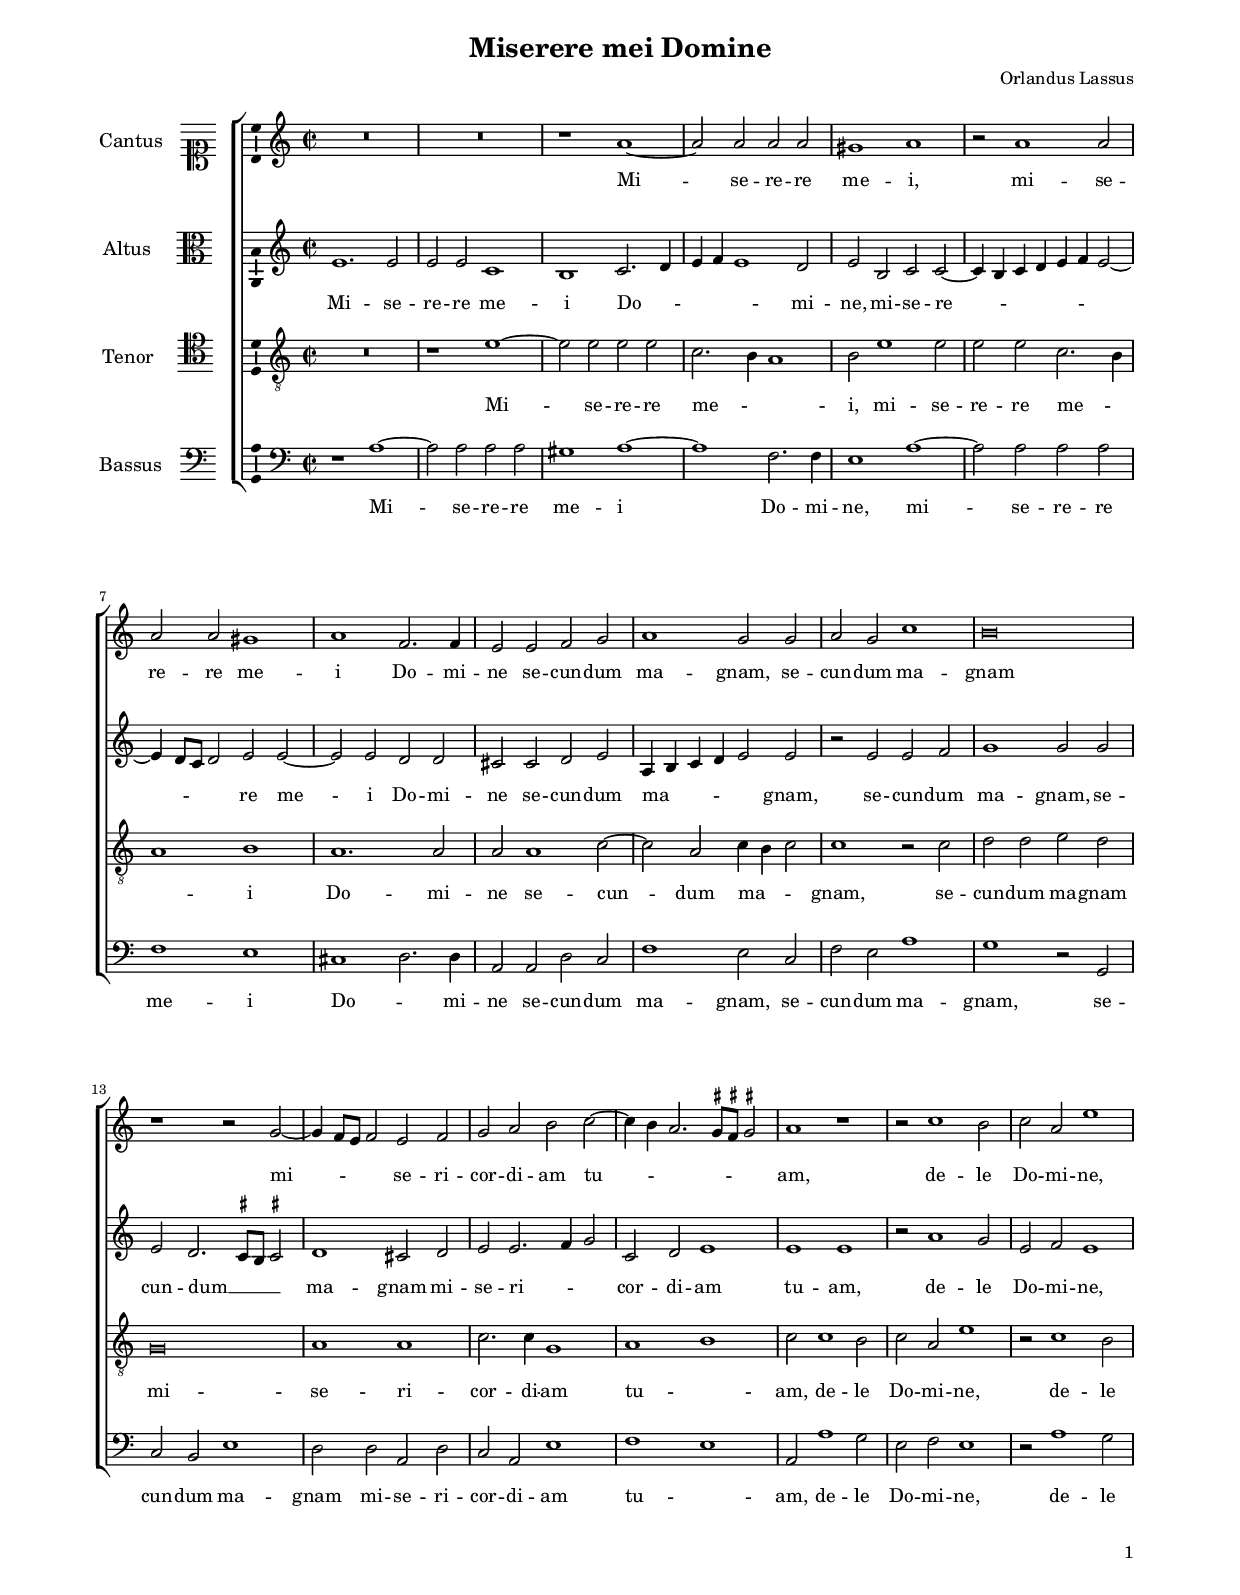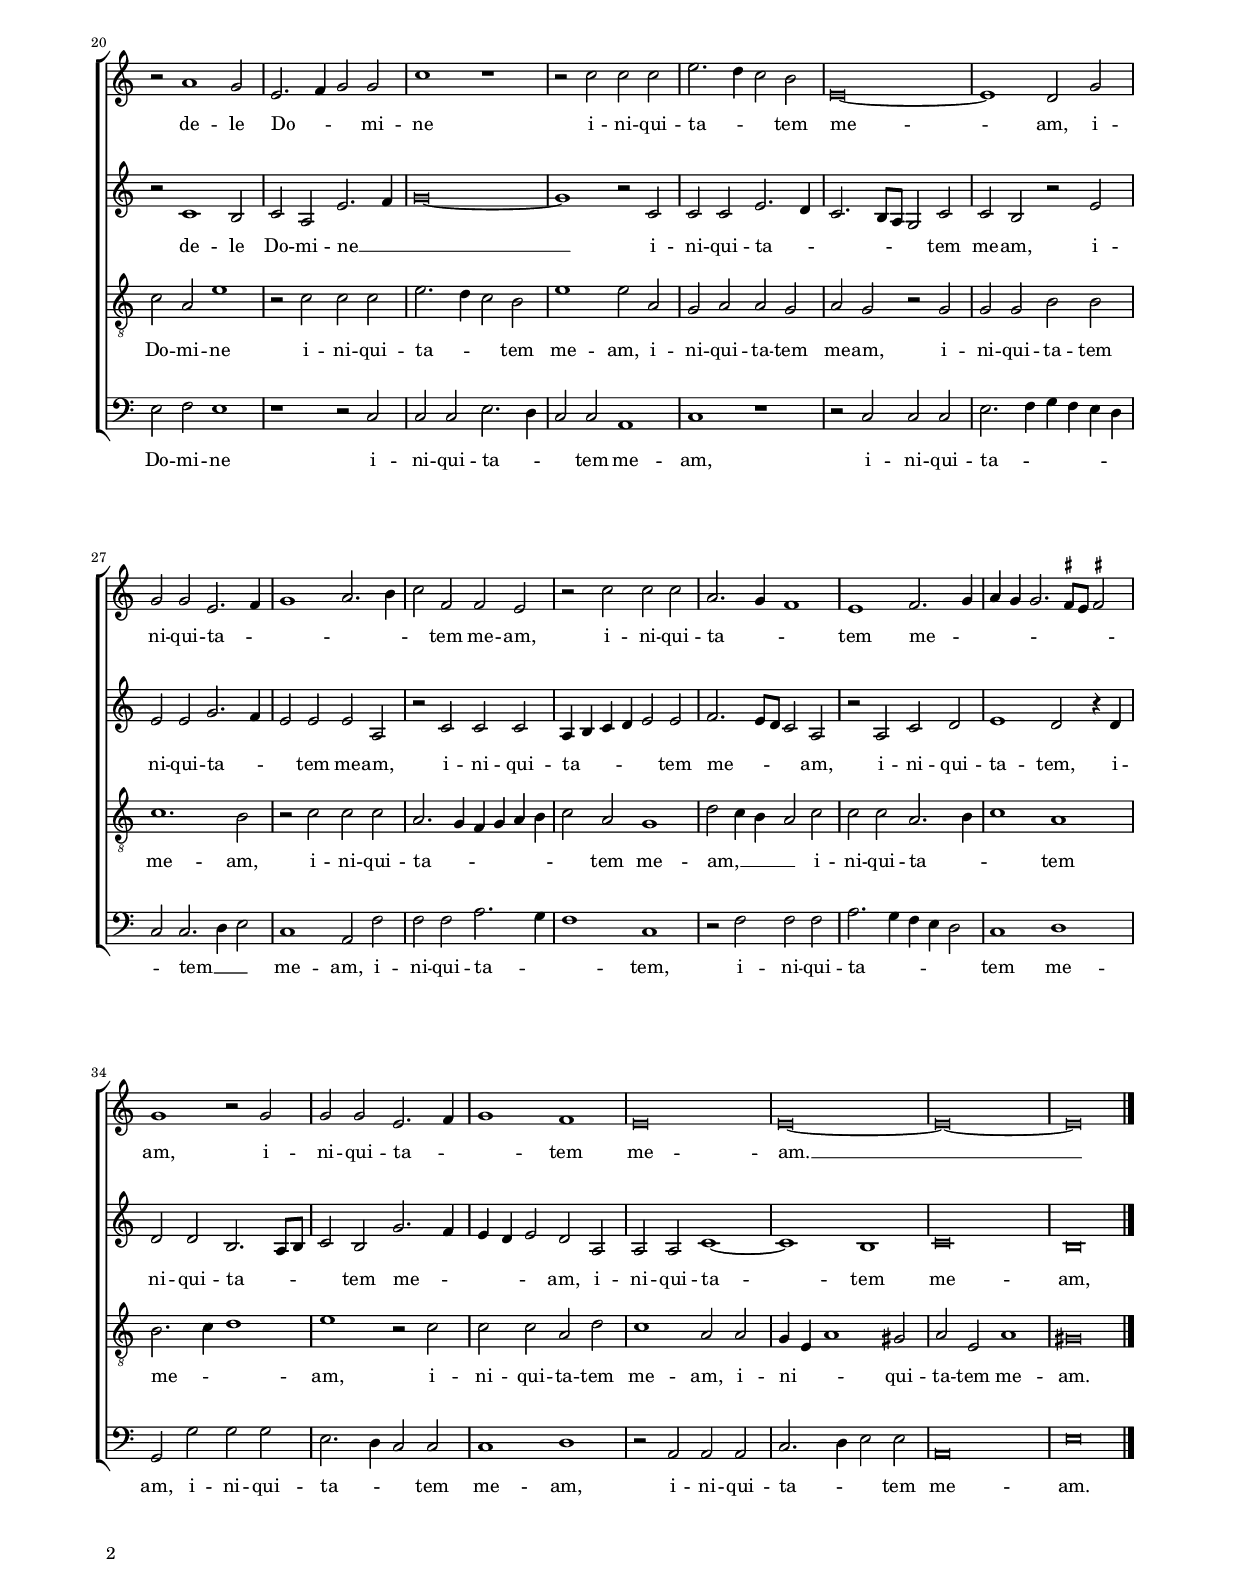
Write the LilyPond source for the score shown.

\header
{
  title="Miserere mei Domine"
  composer="Orlandus Lassus"
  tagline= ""
}

\version "2.22.1"
\language deutsch
#(set-global-staff-size 15)
% #(set-default-paper-size "letter")
#(ly:set-option 'point-and-click #f)

	

	ficta = { \once \set suggestAccidentals = ##t }
	
	forget = #(define-music-function (music) (ly:music?) #{
		\accidentalStyle forget
		$music
		\accidentalStyle default
		#})


\paper
	{
	top-margin = 2.2 \cm
	bottom-margin = 1.6 \cm
	left-margin = 1.8 \cm
	right-margin = 1.8 \cm
	ragged-bottom = ##f
	ragged-last-bottom = ##f
	print-page-number = ##f
	system-system-spacing = #'((basic-distance . 17) (minimum-distance . 14) (padding . 6) (strechability . 150))
    oddFooterMarkup=\markup   \fill-line { "" \fromproperty #'page:page-number-string }
    evenFooterMarkup=\markup  \fill-line { \fromproperty #'page:page-number-string "" }
    last-bottom-spacing = #'((basic-distance . 11) (minimum-distance . 7) (padding . 4))
%	systems-per-page = 3
%   page-count = 3        
%	min-systems-per-page = 3
	}


incipitcantus = \markup { \score {
	{
	\set Staff.instrumentName = \markup { \fontsize #1 "Cantus" }
	\key c \major
	\clef soprano
	s4 \bar ""
	}
	\layout  {
	raggedright = ##t
	indent = 1.6 \cm
	line-width = 2.2\cm
	\context { \Staff \remove Time_signature_engraver }
	\override Staff.Clef.Y-extent = #'(0 . 0)
	}} \hspace #1 }
	
      
incipitaltus = \markup { \score {
	{
	\set Staff.instrumentName = \markup { \fontsize #1 "Altus" }
	\key c \major
	\clef alto
	s4 \bar ""
	}
	\layout  {
	raggedright = ##t
	indent = 1.6 \cm
	line-width = 2.2\cm
	\context { \Staff \remove Time_signature_engraver }
	\override Staff.Clef.Y-extent = #'(0 . 0)
	}} \hspace #1 }


incipittenor = \markup { \score {
	{
	\set Staff.instrumentName = \markup { \fontsize #1 "Tenor" }
	\key c \major
	\clef tenor
	s4 \bar ""
	}
	\layout  {
	raggedright = ##t
	indent = 1.6 \cm
	line-width = 2.2\cm
	\context { \Staff \remove Time_signature_engraver }
	\override Staff.Clef.Y-extent = #'(0 . 0)
	}} \hspace #1 }


incipitbassus = \markup { \score {
	{
	\set Staff.instrumentName = \markup { \fontsize #1 "Bassus" }
	\key c \major
	\clef bass
	s4 \bar ""
	}
	\layout  {
	raggedright = ##t
	indent = 1.6 \cm
	line-width = 2.2\cm
	\context { \Staff \remove Time_signature_engraver }
	\override Staff.Clef.Y-extent = #'(0 . 0)
	}} \hspace #1 }


global = {       
	\key c \major
	\time 2/2 \set Score.measureLength = #(ly:make-moment 2/1)
    \set Score.tempoHideNote = ##t
    \tempo 2 = 85
    \skip 1*2*40 \bar "|."
	}


cantus =  \relative c''
	{
	R\breve
	R\breve
	r1 a~
	a2 a a a
%5
	gis1 a |
	r2 a1 a2
	a2 a gis1
	a1 f2. f4
	e2 e f g
%10
	a1 g2 g |
	a2 g c1
	h\breve
	r1 r2 g~
	g4 f8 e f2 e f
%15
	g2 a h c~ |
	c4 h a2. \ficta gis8 \ficta fis \ficta gis!2
	a1 r
	r2 c1 h2
	c2 a e'1
%20
	r2 a,1 g2 |
	e2. f4 g2 g
	c1 r
	r2 c c c
	e2. d4 c2 h
%25
	e,\breve~ |
	e1 d2 g
	g2 g e2. f4
	g1 a2. h4
	c2 f, f e
%30
	r2 c' c c |
	a2. g4 f1
	e1 f2. g4
	a4 g g2. \ficta fis8 e \ficta fis!2
	g1 r2 g
%35
	g2 g e2. f4 |
	g1 f
	e\breve
	e\breve~
	e\breve~
%40
	e\breve |
	}


altus =  \relative c'
	{
	e1. e2
	e2 e c1
	h1 c2. d4
	e4 f e1 d2
%5
	e2 h c c~ |
	c4 h c d e f e2~
	e4 d8 c d2 e e~
	e2 e d d
	cis2 cis d e
%10
	a,4 h c d e2 e |
	r2 e e f
	g1 g2 g
	e2 d2. \ficta cis8 h \ficta cis!2
	d1 cis2 d
%15
	e2 e2. f4 g2 |
	c,2 d e1
	e1 e
	r2 a1 g2
	e2 f e1
%20
	r2 c1 h2 |
	c2 a e'2. f4
	g\breve~
	g1 r2 c,
	c2 c e2. d4
%25
	c2. h8 a g2 c |
	c2 h r e
	e2 e g2. f4
	e2 e e a,
	r2 c c c
%30
	a4 h c d e2 e |
	f2. e8 d c2 a
	r2 a c d
	e1 d2 r4 d
	d2 d h2. a8 h
%35
	c2 h g'2. f4 |
	e4 d e2 d a
	a2 a c1~
	c1 h
	c\breve
%40
	h\breve |
	}


tenor =  \relative c'
	{
	R\breve
	r1 e~
	e2 e e e
	c2. h4 a1
%5
	h2 e1 e2 |
	e2 e c2. h4
	a1 h
	a1. a2
	a2 a1 c2~
%10
	c2 a c4 h c2 |
	c1 r2 c
	d2 d e d
	g,\breve
	a1 a
%15
	c2. c4 g1 |
	a1 h
	c2 c1 h2
	c2 a e'1
	r2 c1 h2
%20
	c2 a e'1 |
	r2 c c c
	e2. d4 c2 h
	e1 e2 a,
	g2 a a g
%25
	a2 g r g |
	g2 g h h
	c1. h2
	r2 c c c
	a2. g4 f g a h
%30
	c2 a g1 |
	d'2 c4 h a2 c
	c2 c a2. h4
	c1 a
	h2. c4 d1
%35
	e1 r2 c |
	c2 c a d
	c1 a2 a
	g4 e a1 gis2
	a2 e a1
%40
	gis\breve |
	}


bassus  =  \relative c
	{
	r1 a'~
	a2 a a a
	gis1 a~
	a1 f2. f4
%5
	e1 a~ |
	a2 a a a
	f1 e
	cis1 d2. d4
	a2 a d c
%10
	f1 e2 c |
	f2 e a1
	g1 r2 g,
	c2 h e1
	d2 d a d
%15
	c2 a e'1 |
	f1 e
	a,2 a'1 g2
	e2 f e1
	r2 a1 g2
%20
	e2 f e1 |
	r1 r2 c
	c2 c e2. d4
	c2 c a1
	c1 r
%25
	r2 c c c |
	e2. f4 g4 f e d
	c2 c2. d4 e2
	c1 a2 f'
	f2 f a2. g4
%30
	f1 c |
	r2 f f f
	a2. g4 f e d2
	c1 d
	g,2 g' g g
%35
	e2. d4 c2 c |
	c1 d
	r2 a a a
	c2. d4 e2 e
	a,\breve
%40
	e'\breve |
	}

lyricscantus = \lyricmode {
	Mi -- se -- re -- re me -- i,
    mi -- se -- re -- re me -- i Do -- mi -- ne
    se -- cun -- dum ma -- gnam,
    se -- cun -- dum ma -- gnam
    mi -- _ _ _ se -- ri -- cor -- di -- am tu -- _ _ _ _ _ am,
    de -- le Do -- mi -- ne,
    de -- le Do -- _ _ mi -- ne
    i -- ni -- qui -- ta -- _ _ tem me -- am,
    i -- ni -- qui -- ta -- _ _ _ _ _ tem me -- am,
    i -- ni -- qui -- ta -- _ _ tem me -- _ _ _ _ _ _ _ am,
    i -- ni -- qui -- ta -- _ _ tem me -- am. __
	}


lyricsaltus = \lyricmode {
	Mi -- se -- re -- re me -- i Do -- _ _ _ _ mi -- ne,
    mi -- se -- re -- _ _ _ _ _ _ _ _ _ re me -- i Do -- mi -- ne
    se -- cun -- dum ma -- _ _ _ _ gnam,
    se -- cun -- dum ma -- gnam,
    se -- cun -- dum __ _ _ _ ma -- gnam
    mi -- se -- ri -- _ _ cor -- di -- am tu -- am,
    de -- le Do -- mi -- ne,
    de -- le Do -- mi -- ne __ _ _
    i -- ni -- qui -- ta -- _ _ _ _ _ tem me -- am,
    i -- ni -- qui -- ta -- _ _ tem me -- am,
    i -- ni -- qui -- ta -- _ _ _ _ tem me -- _ _ _ am,
    i -- ni -- qui -- ta -- tem,
    i -- ni -- qui -- ta -- _ _ _ tem me -- _ _ _ _ am,
    i -- ni -- qui -- ta -- tem me -- am,
    i -- ni -- qui -- ta -- tem me -- am.
	}


lyricstenor = \lyricmode {
	Mi -- se -- re -- re me -- _ _ i,
    mi -- se -- re -- re me -- _ _ i Do -- mi -- ne
    se -- cun -- dum ma -- _ _ gnam,
    se -- cun -- dum ma -- gnam
    mi -- se -- ri -- cor -- di -- am tu -- _ am,
    de -- le Do -- mi -- ne,
    de -- le Do -- mi -- ne
    i -- ni -- qui -- ta -- _ _ tem me -- am,
    i -- ni -- qui -- ta -- tem me -- am,
    i -- ni -- qui -- ta -- tem me -- am,
    i -- ni -- qui -- ta -- _ _ _ _ _ _ tem me -- am, __ _ _ _
    i -- ni -- qui -- ta -- _ _ tem me -- _ _ am,
    i -- ni -- qui -- ta -- tem me -- am,
    i -- ni -- _ _ qui -- ta -- tem me -- am.
	}


lyricsbassus = \lyricmode {
	Mi -- se -- re -- re me -- i Do -- mi -- ne,
    mi -- se -- re -- re me -- i Do -- _ mi -- ne
    se -- cun -- dum ma -- gnam,
    se -- cun -- dum ma -- gnam,
    se -- cun -- dum ma -- gnam
    mi -- se -- ri -- cor -- di -- am tu -- _ am,
    de -- le Do -- mi -- ne,
    de -- le Do -- mi -- ne
    i -- ni -- qui -- ta -- _ _ tem me -- am,
    i -- ni -- qui -- ta -- _ _ _ _ _ _ tem __ _ _ me -- am,
    i -- ni -- qui -- ta -- _ _ tem,
    i -- ni -- qui -- ta -- _ _ _ _ tem me -- am,
    i -- ni -- qui -- ta -- _ _ tem me -- am,
    i -- ni -- qui -- ta -- _ _ tem me -- am.
	}


\score
{  
	% \transpose {
	\new ChoirStaff \with { \override StaffGrouper.staff-staff-spacing.basic-distance = #12.5 }
	<<

	\new Staff << \global
	\new Voice="v1" {
		\set Staff.instrumentName=\incipitcantus
        %       \set Staff.instrumentName="S"
		\set Staff.midiInstrument = "reed organ"
		\clef "violin"
		\cantus }
	\new Lyrics \lyricsto "v1" {\lyricscantus }
	>>


	\new Staff << \global
	\new Voice="v2" {
		\set Staff.instrumentName=\incipitaltus
        %       \set Staff.instrumentName="A"
		\set Staff.midiInstrument = "reed organ"
        \clef "violin" % "G_8"
		\altus}
	\new Lyrics \lyricsto "v2" {\lyricsaltus }
	>>


	\new Staff << \global
	\new Voice="v3" {
		\set Staff.instrumentName=\incipittenor
        %       \set Staff.instrumentName="T"
		\set Staff.midiInstrument = "reed organ"
		\clef "G_8"
		\tenor }
	\new Lyrics \lyricsto "v3" {\lyricstenor }
	>>


	\new Staff << \global
	\new Voice="v4" {
		\set Staff.instrumentName=\incipitbassus
        %       \set Staff.instrumentName="B"
		\set Staff.midiInstrument = "reed organ"
		\clef "bass" 
		\bassus }
	\new Lyrics \lyricsto "v4" {\lyricsbassus}
	>>

	>>
	% } % transpose

	\layout
	{
	indent = 2.3 \cm
	\context { \Lyrics \override VerticalAxisGroup.nonstaff-relatedstaff-spacing.padding = #2 }
%	\context { \Lyrics \override LyricText.font-size = #1 }
	\context { \Staff \override TimeSignature.break-visibility = #end-of-line-invisible }
    \context { \Staff \consists "Ambitus_engraver" }
	\context { \Score \override BarNumber.padding = #2 }
	\context { \Voice \override NoteHead.style = #'baroque }
	}

\midi
	{
	}
	
}


% EOF
